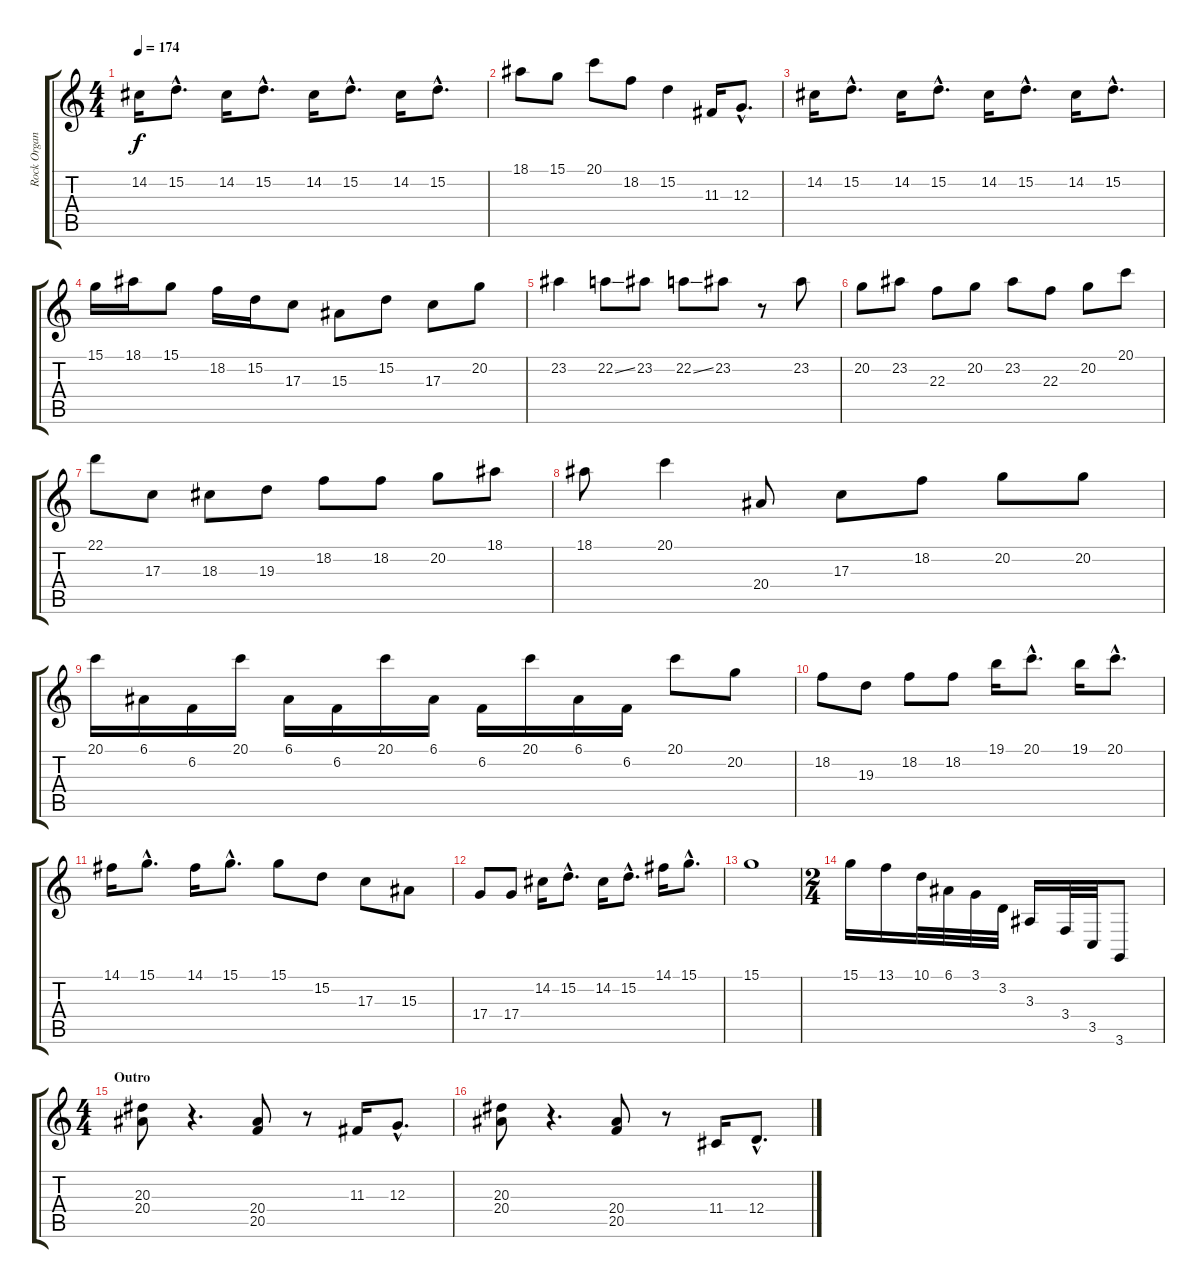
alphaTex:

\track ("Rock Organ" "Rock Organ") {instrument rockorgan}
\staff {score tabs}
\tuning (E4 B3 G3 D3 A2 E2) {hide}
\ts (4 4)
\tempo 174
\clef g2
\ks c
14.2.16{dy f} 15.2{hac}.8{d} 14.2.16 15.2{hac}.8{d} 14.2.16 15.2{hac}.8{d} 14.2.16 15.2{hac}.8{d} |
18.1.8 15.1.8 20.1.8 18.2.8 15.2.4 11.3.16 12.3{hac}.8{d} |
14.2.16 15.2{hac}.8{d} 14.2.16 15.2{hac}.8{d} 14.2.16 15.2{hac}.8{d} 14.2.16 15.2{hac}.8{d} |
15.1.16 18.1.16 15.1.8 18.2.16 15.2.16 17.3.8 15.3.8 15.2.8 17.3.8 20.2.8 |
23.2.4 22.2{ss}.8 23.2.8 22.2{ss}.8 23.2.8 r.8 23.2.8 |
20.2.8 23.2.8 22.3.8 20.2.8 23.2.8 22.3.8 20.2.8 20.1.8 |
22.1.8 17.3.8 18.3.8 19.3.8 18.2.8 18.2.8 20.2.8 18.1.8 |
18.1.8 20.1.4 20.4.8 17.3.8 18.2.8 20.2.8 20.2.8 |
20.1.16 6.1.16 6.2.16 20.1.16 6.1.16 6.2.16 20.1.16 6.1.16 6.2.16 20.1.16 6.1.16 6.2.16 20.1.8 20.2.8 |
18.2.8 19.3.8 18.2.8 18.2.8 19.1.16 20.1{hac}.8{d} 19.1.16 20.1{hac}.8{d} |
14.1.16 15.1{hac}.8{d} 14.1.16 15.1{hac}.8{d} 15.1.8 15.2.8 17.3.8 15.3.8 |
17.4.8 17.4.8 14.2.16 15.2{hac}.8{d} 14.2.16 15.2{hac}.8{d} 14.1.16 15.1{hac}.8{d} |
15.1.1 |
\ts (2 4)
15.1.16 13.1.16 10.1.32 6.1.32 3.1.32 3.2.32 3.3.16 3.4.32 3.5.32 3.6.8 |
\ts (4 4)
\section ("" "Outro")
(20.3 20.4).8{volume 12} r.4{d} (20.4 20.5).8 r.8 11.3.16 12.3{hac}.8{d} |
(20.3 20.4).8 r.4{d} (20.4 20.5).8 r.8 11.4.16 12.4{hac}.8{d}
